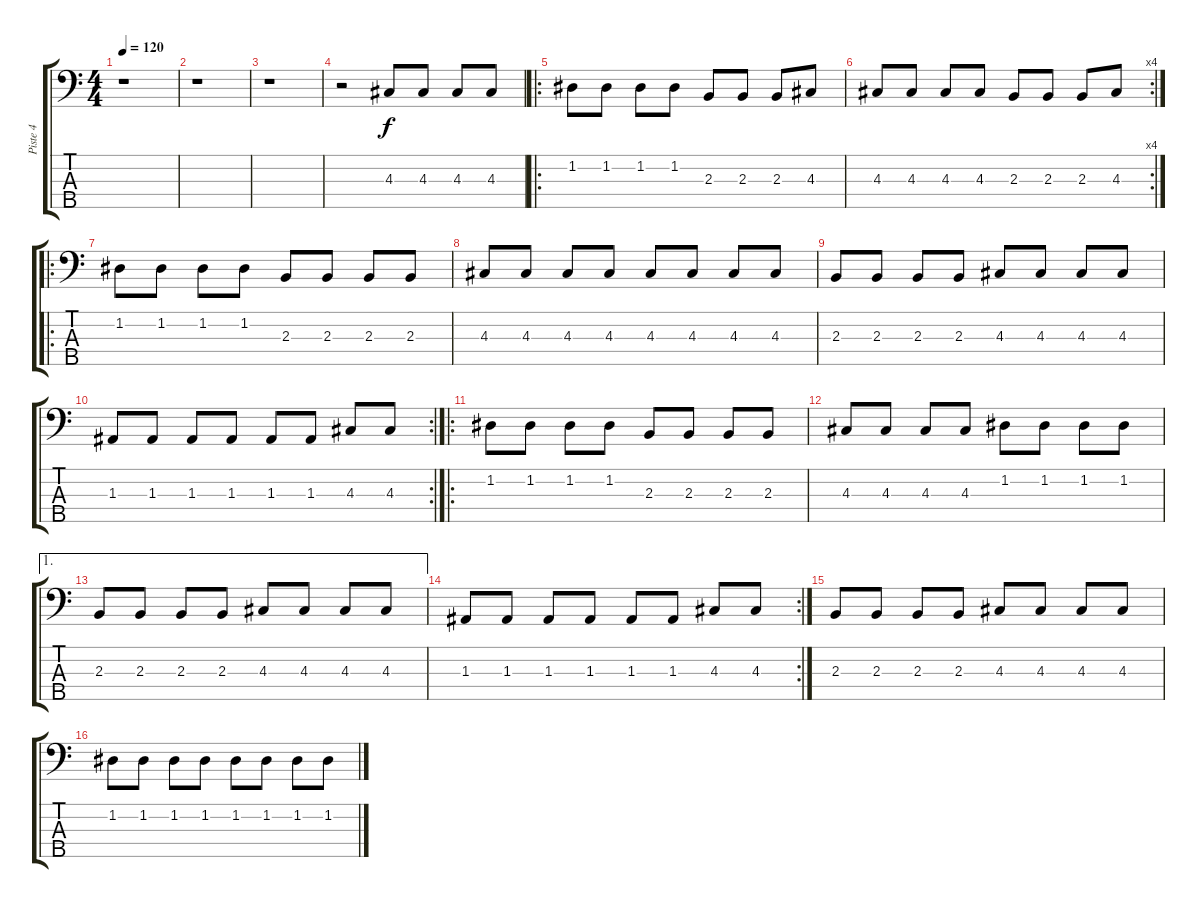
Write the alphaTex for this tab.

\track ("Piste 4" "Piste 4") {instrument electricbassfinger}
\staff {score tabs}
\tuning (G2 D2 A1 E1 B0) {hide}
\ts (4 4)
\tempo 120
\clef f4
\ks c
r.1{dy f instrument electricbassfinger} |
r.1 |
r.1 |
r.2 4.3.8 4.3.8 4.3.8 4.3.8 |
\ro
1.2.8 1.2.8 1.2.8 1.2.8 2.3.8 2.3.8 2.3.8 4.3.8 |
\rc 4
4.3.8 4.3.8 4.3.8 4.3.8 2.3.8 2.3.8 2.3.8 4.3.8 |
\ro
1.2.8 1.2.8 1.2.8 1.2.8 2.3.8 2.3.8 2.3.8 2.3.8 |
4.3.8 4.3.8 4.3.8 4.3.8 4.3.8 4.3.8 4.3.8 4.3.8 |
2.3.8 2.3.8 2.3.8 2.3.8 4.3.8 4.3.8 4.3.8 4.3.8 |
\rc 2
1.3.8 1.3.8 1.3.8 1.3.8 1.3.8 1.3.8 4.3.8 4.3.8 |
\ro
1.2.8 1.2.8 1.2.8 1.2.8 2.3.8 2.3.8 2.3.8 2.3.8 |
4.3.8 4.3.8 4.3.8 4.3.8 1.2.8 1.2.8 1.2.8 1.2.8 |
\ae 1
2.3.8 2.3.8 2.3.8 2.3.8 4.3.8 4.3.8 4.3.8 4.3.8 |
\rc 2
1.3.8 1.3.8 1.3.8 1.3.8 1.3.8 1.3.8 4.3.8 4.3.8 |
2.3.8 2.3.8 2.3.8 2.3.8 4.3.8 4.3.8 4.3.8 4.3.8 |
1.2.8 1.2.8 1.2.8 1.2.8 1.2.8 1.2.8 1.2.8 1.2.8
